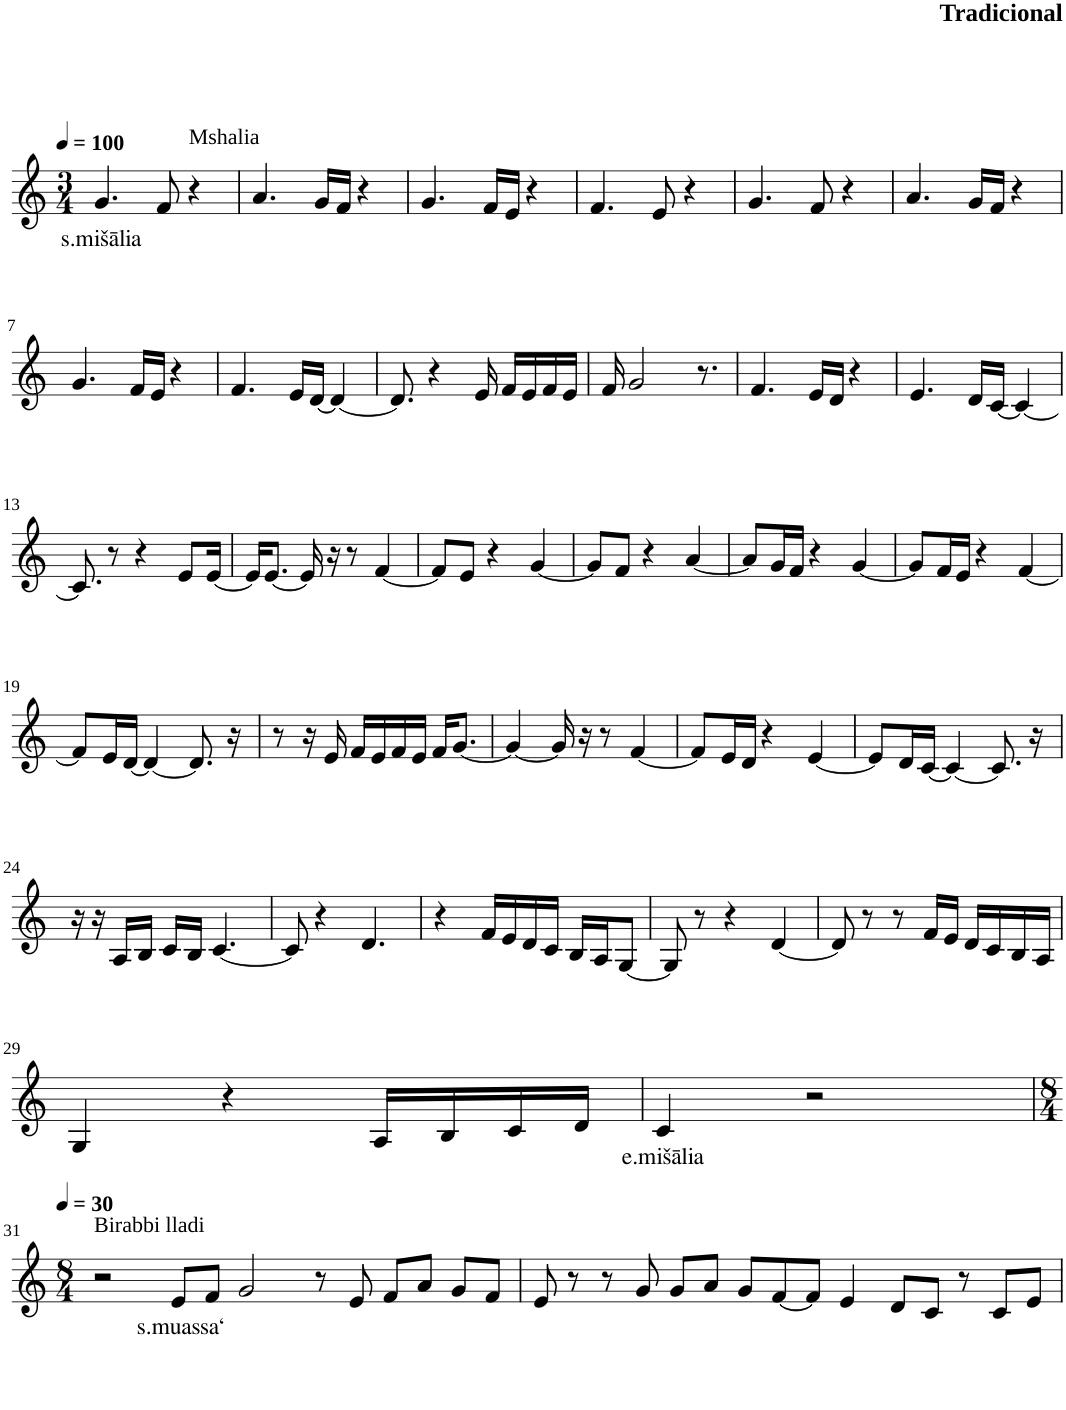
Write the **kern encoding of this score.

**kern	**text
*part1	*part1
*staff1	*staff1
*I"Violin	*
*clefG2	*
*k[]	*
*M3/4	*
*MM100	*
=1	=1
!	!LO:LY:b
4.g/	s.mišālia
8f/	.
!LO:TX:a:t=Mshalia	!
4r	.
=2	=2
4.a/	.
16g/LL	.
16f/JJ	.
4r	.
=3	=3
4.g/	.
16f/LL	.
16e/JJ	.
4r	.
=4	=4
4.f/	.
8e/	.
4r	.
=5	=5
4.g/	.
8f/	.
4r	.
=6	=6
4.a/	.
16g/LL	.
16f/JJ	.
4r	.
!!LO:LB:g=z
=7	=7
4.g/	.
16f/LL	.
16e/JJ	.
4r	.
=8	=8
4.f/	.
16e/LL	.
[16d/JJ	.
4d/_	.
=9	=9
8.d/]	.
4r	.
16e/	.
16f/LL	.
16e/	.
16f/	.
16e/JJ	.
=10	=10
16f/	.
2g/	.
8.r	.
=11	=11
4.f/	.
16e/LL	.
16d/JJ	.
4r	.
=12	=12
4.e/	.
16d/LL	.
[16c/JJ	.
4c/_	.
!!LO:LB:g=z
=13	=13
8.c/]	.
8r	.
4r	.
8e/L	.
[16e/Jk	.
=14	=14
16e/KL]	.
[8.e/J	.
16e/]	.
16r	.
8r	.
[4f/	.
=15	=15
8f/L]	.
8e/J	.
4r	.
[4g/	.
=16	=16
8g/L]	.
8f/J	.
4r	.
[4a/	.
=17	=17
8a/L]	.
16g/L	.
16f/JJ	.
4r	.
[4g/	.
=18	=18
8g/L]	.
16f/L	.
16e/JJ	.
4r	.
[4f/	.
!!LO:LB:g=z
=19	=19
8f/L]	.
16e/L	.
[16d/JJ	.
4d/_	.
8.d/]	.
16r	.
=20	=20
8r	.
16r	.
16e/	.
16f/LL	.
16e/	.
16f/	.
16e/JJ	.
16f/KL	.
[8.g/J	.
=21	=21
4g/_	.
16g/]	.
16r	.
8r	.
[4f/	.
=22	=22
8f/L]	.
16e/L	.
16d/JJ	.
4r	.
[4e/	.
=23	=23
8e/L]	.
16d/L	.
[16c/JJ	.
4c/_	.
8.c/]	.
16r	.
!!LO:LB:g=z
=24	=24
16r	.
16r	.
16A/LL	.
16B/JJ	.
16c/LL	.
16B/JJ	.
[4.c/	.
=25	=25
8c/]	.
4r	.
4.d/	.
=26	=26
4r	.
16f/LL	.
16e/	.
16d/	.
16c/JJ	.
16B/LL	.
16A/J	.
[8G/J	.
=27	=27
8G/]	.
8r	.
4r	.
[4d/	.
=28	=28
8d/]	.
8r	.
8r	.
16f/LL	.
16e/JJ	.
16d/LL	.
16c/	.
16B/	.
16A/JJ	.
!!LO:LB:g=z
=29	=29
4G/	.
4r	.
16A/LL	.
16B/	.
16c/	.
16d/JJ	.
=30	=30
!	!LO:LY:b
4c/	e.mišālia
2r	.
!!LO:LB:g=z
=31	=31
*M8/4	*
*MM30	*
!LO:TX:a:t=Birabbi lladi	!
2r	.
!	!LO:LY:b
8e/L	s.muassa‘
8f/J	.
2g/	.
8r	.
8e/	.
8f/L	.
8a/J	.
8g/L	.
8f/J	.
=32	=32
8e/	.
8r	.
8r	.
8g/	.
8g/L	.
8a/J	.
8g/L	.
[8f/	.
8f/J]	.
4e/	.
8d/L	.
8c/J	.
8r	.
8c/L	.
8e/J	.
=	=
*-	*-
